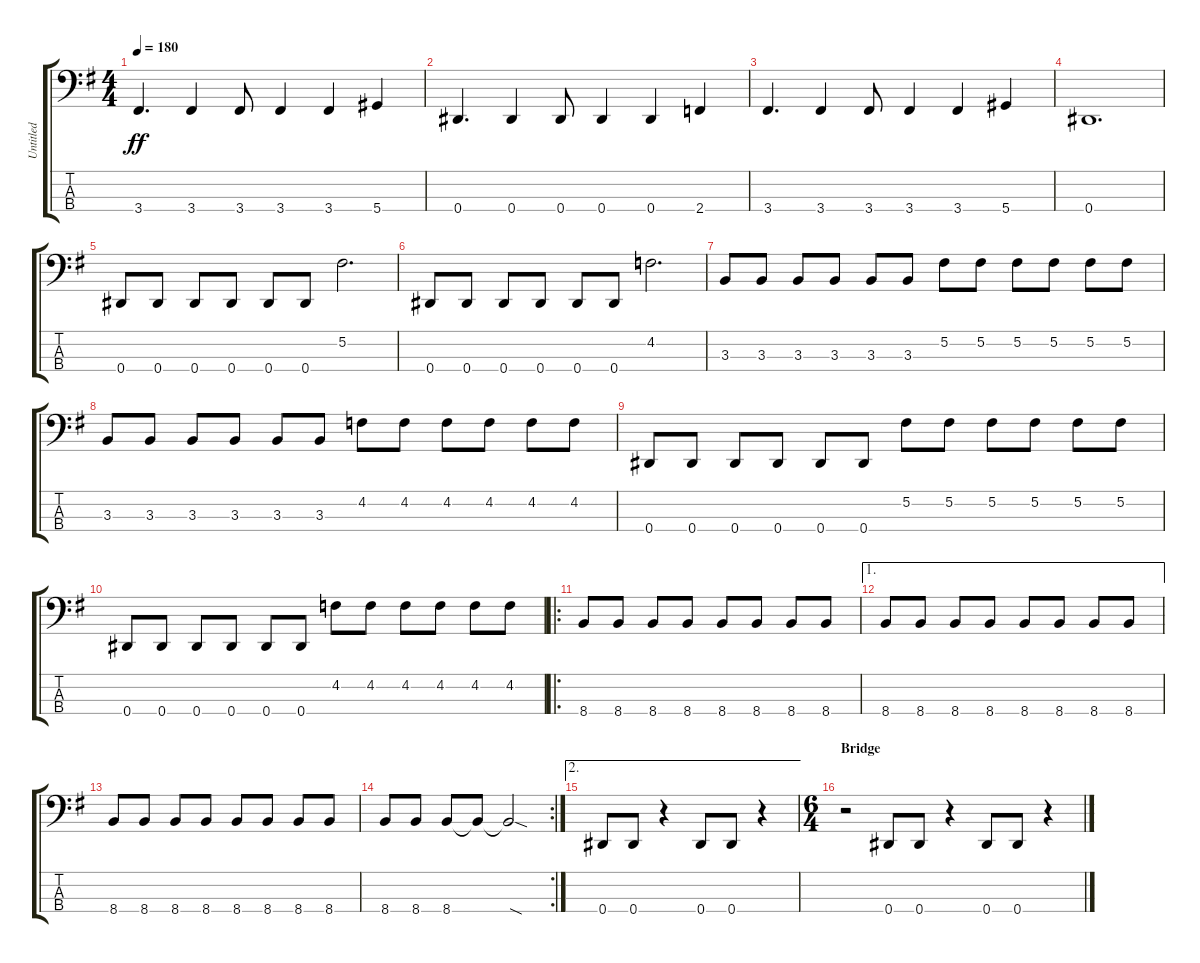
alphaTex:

\track ("Untitled" "Untitled") {instrument electricbasspick}
\staff {score tabs}
\tuning (Gb2 Db2 Ab1 Eb1) {hide}
\ts (4 4)
\tempo 180
\clef f4
\ks g
3.4.4{d dy ff} 3.4.4 3.4.8 3.4.4 3.4.4 5.4.4 |
0.4.4{d} 0.4.4 0.4.8 0.4.4 0.4.4 2.4.4 |
3.4.4{d} 3.4.4 3.4.8 3.4.4 3.4.4 5.4.4 |
0.4.1{d} |
0.4.8 0.4.8 0.4.8 0.4.8 0.4.8 0.4.8 5.2.2{d} |
0.4.8 0.4.8 0.4.8 0.4.8 0.4.8 0.4.8 4.2.2{d} |
3.3.8 3.3.8 3.3.8 3.3.8 3.3.8 3.3.8 5.2.8 5.2.8 5.2.8 5.2.8 5.2.8 5.2.8 |
3.3.8 3.3.8 3.3.8 3.3.8 3.3.8 3.3.8 4.2.8 4.2.8 4.2.8 4.2.8 4.2.8 4.2.8 |
0.4.8 0.4.8 0.4.8 0.4.8 0.4.8 0.4.8 5.2.8 5.2.8 5.2.8 5.2.8 5.2.8 5.2.8 |
0.4.8 0.4.8 0.4.8 0.4.8 0.4.8 0.4.8 4.2.8 4.2.8 4.2.8 4.2.8 4.2.8 4.2.8 |
\ro
8.4.8 8.4.8 8.4.8 8.4.8 8.4.8 8.4.8 8.4.8 8.4.8 |
\ae 1
8.4.8 8.4.8 8.4.8 8.4.8 8.4.8 8.4.8 8.4.8 8.4.8 |
8.4.8 8.4.8 8.4.8 8.4.8 8.4.8 8.4.8 8.4.8 8.4.8 |
\rc 2
8.4.8 8.4.8 8.4.8 8.4{t}.8 8.4{sod t}.2 |
\ae 2
0.4.8 0.4.8 r.4 0.4.8 0.4.8 r.4 |
\ts (6 4)
\section ("" "Bridge")
r.2 0.4.8 0.4.8 r.4 0.4.8 0.4.8 r.4
